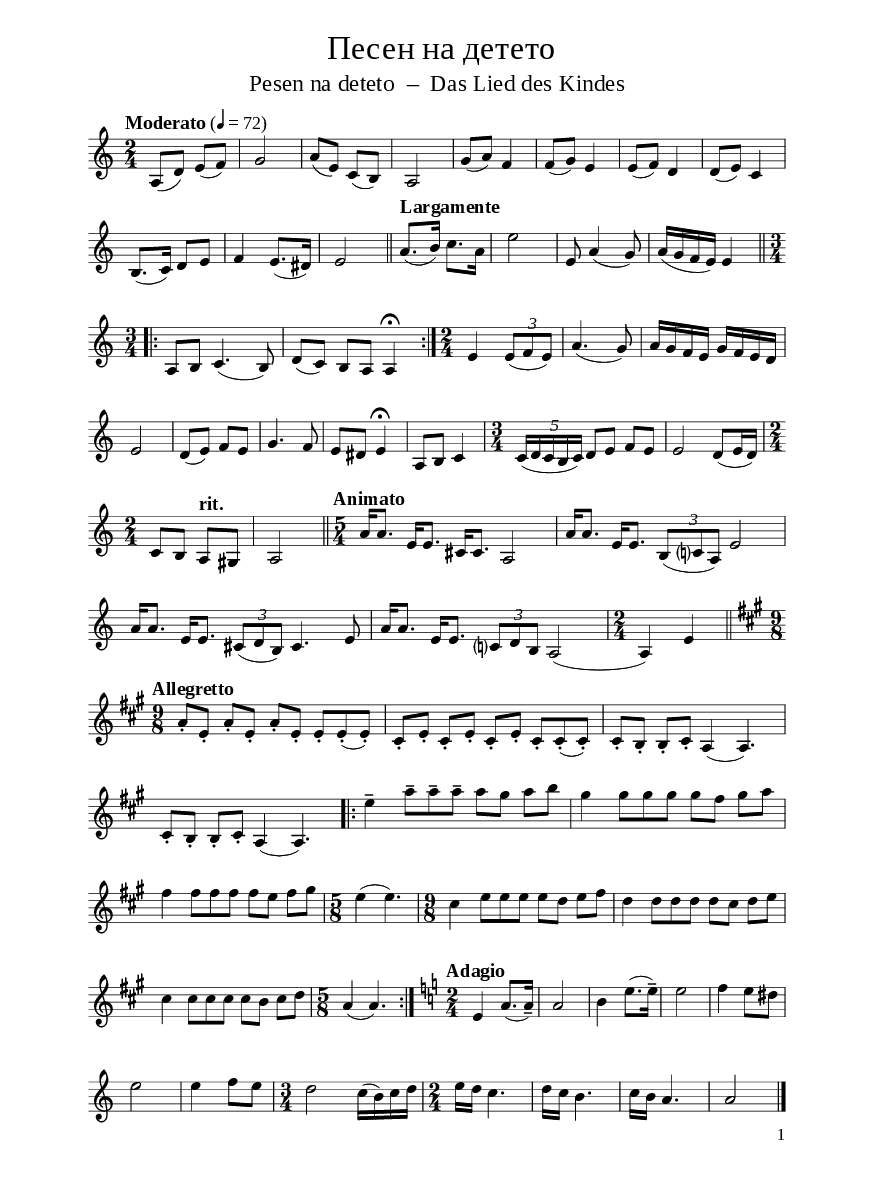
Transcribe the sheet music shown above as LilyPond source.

\version "2.24.3"

% include paper part and global functions
\include "include/globals.ily"
\bookpart {
  \label #'ref164
  \tocItem \markup "Песен на детето – Pesen na deteto"
  \paper {
    % the system system spacing is custom here so do not include bookpart-paper.ily
    print-all-headers = ##t
    print-page-number = ##t
    print-first-page-number = ##t

    % put page numbers on the bottom
    oddHeaderMarkup = \markup ""
    evenHeaderMarkup = \markup ""
    oddFooterMarkup = \markup
    \fill-line {
      ""
      \if \should-print-page-number \fromproperty #'page:page-number-string
    }
    evenFooterMarkup = \markup
    \fill-line {
      \if \should-print-page-number \fromproperty #'page:page-number-string
      ""
    }

    left-margin = 1.5\cm
    right-margin = 1.5\cm
    top-margin = 1.2\cm
    bottom-margin = 1.0\cm
    ragged-bottom = ##t % do not spread the staves to fill the whole vertical space

    % change distance between staves
    system-system-spacing =
    #'((basic-distance . 14)
       (minimum-distance . 6)
       (padding . 1)
       (stretchability . 10))
  }

  \header {
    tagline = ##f
  }

  \score {
    \include "include/score-layout.ily"
    \new Voice \absolute {
      \clef treble
      \key a \minor
      \time 2/4
      \tempoFunc "Moderato" 4 "72"
      a8 ( d'8 ) e'8 ( f'8 ) | % 2
      g'2 | % 3
      a'8 ( e'8 ) c'8 ( b8 ) | % 4
      a2 | % 5
      %\tempo "Poco più mosso"
      g'8
      ( a'8 ) f'4 | f'8 ( g'8 )
      e'4 | % 6
      e'8 ( f'8 ) d'4 | d'8 ( e'8 ) c'4 \break | % 7
      b8. ( c'16 ) d'8 e'8 | % 8
      f'4 e'8. ( dis'16 ) | % 9

      e'2 \bar "||"
      \tempo "Largamente"
      a'8.  ( b'16 ) c''8. a'16 | % 11
      e''2 | % 12
      e'8 a'4 ( g'8 ) | % 13
      a'16 ( g'16 f'16 e'16 ) e'4 \break | % 14
      \time 3/4   \bar ".|:-||"
      a8 b8 c'4. ( b8 ) | % 15
      d'8 ( [c'8] ) b8 [a8] a4 \fermata
      \bar ":|."
      | % 16

      \time 2/4  e'4 \once \override TupletBracket.stencil = ##f
      \times 2/3  {
        e'8( f'8 e'8 )
      }
      | % 17
      a'4. ( g'8 ) | % 18
      a'16 g'16 f'16 e'16 g'16 f'16 e'16 d'16 \break | % 19
      e'2 |
      d'8 ( e'8 ) f'8 e'8 | % 21
      g'4. f'8 | % 22
      e'8 dis'8 e'4 \fermata | % 23
      a8 b8 c'4 | % 24
      \time 3/4  \once \override TupletBracket.stencil = ##f
      \times 4/5  {
        c'16 ( d'16 c'16 b16 c'16)
      }
      d'8 [e'8] f'8 [e'8] | % 25
      e'2 d'8 ( e'16 d'16 ) \break | % 26
      \time 2/4  c'8 b8 \tempo "rit." a8 gis8 | % 27
      a2 \bar "||"
      \time 5/4  | % 28
      \tempo "Animato"
      a'16  a'8. e'16 e'8. cis'16 cis'8. a2 | % 29
      a'16 a'8. e'16 e'8. \once \override TupletBracket.stencil = ##f
      \times 2/3  {
        b8 ( c'?8 a8 )
      }
      e'2 \break |
      a'16 a'8. e'16 e'8. \once \override TupletBracket.stencil = ##f
      \times 2/3  {
        cis'8 ( d'8 b8 )
      }
      cis'4. e'8 | % 31
      a'16 a'8. e'16 e'8. \once \override TupletBracket.stencil = ##f
      \times 2/3  {
        c'?8 d'8 b8
      }
      a2 ( | % 32
      \time 2/4  a4 ) e'4 \bar "||"
      \break | % 33
      \key a \major \time 9/8 | % 33
      \tempo "Allegretto"
      a'8  -. [e'8 -. ] a'8 -. [e'8 -.] a'8 -. [e'8]
      -. e'8 -. e'8 ( -. e'8 ) -. | % 34
      cis'8 -. [e'8 -.] cis'8 -. [e'8 -.] cis'8 -. [e'8 -.] cis'8 -. cis'8 ( -.
      cis'8 ) -. | % 35
      cis'8 -. [b8 -.] b8 -. [cis'8 -.] a4 ( a4. ) \break | % 36
      cis'8 -. [ b8 -.] b8 -. [cis'8 -.] a4 ( a4. ) | % 37
      \bar ".|:"
      e''4 -- a''8 -- [a''8 -- a''8 -- ] % 38
      a''8 [gis''8] a''8 [b''8] | gis''4 gis''8 [gis''8 gis''8]  % 39
      gis''8 [fis''8] gis''8 [a''8] | fis''4 fis''8 [fis''8 fis''8]
      fis''8 [e''8] fis''8 [gis''8] | \time 5/8 e''4 ( e''4. ) | % 41
      \time 9/8  cis''4 e''8 [e''8 e''8] e''8 [d''8] e''8 [fis''8] | d''4 d''8 [d''8 d''8]
      d''8 [cis''8] d''8 [e''8] | cis''4 cis''8 [cis''8 cis''8] % 44
      cis''8 [b'8] cis''8 [d''8] \time 5/8 a'4 ( a'4. )
      \bar ":|."
      | % 45
      \tempo "Adagio"
      \key a \minor \time 2/4 | % 45
      e'4
      a'8. ( a'16 ) -- | % 46
      a'2 | % 47
      b'4 e''8. ( e''16 ) -- | % 48
      e''2 | % 49
      f''4 e''8 dis''8 \break |
      e''2 | % 51
      e''4 f''8 e''8 | % 52
      \time 3/4  d''2 c''16 ( b'16 ) c''16 d''16 | % 53
      \time 2/4  e''16 d''16 c''4. | % 54
      d''16 c''16 b'4. | % 55
      c''16 b'16 a'4. | % 56
      a'2 \bar "|."
    }


    \addlyrics {

    }

    \addlyrics {

    }
    \header {
      title = \titleFunc " Песен на детето" "Pesen na deteto  –  Das Lied des Kindes"
    }

    \midi{}

  } % score

} % bookpart
